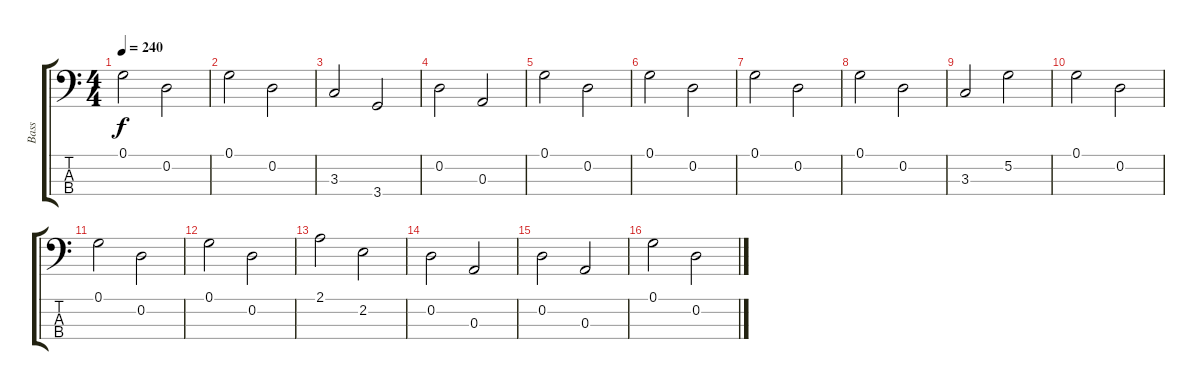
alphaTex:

\track ("Bass" "Bass") {instrument acousticbass}
\staff {score tabs}
\tuning (G2 D2 A1 E1) {hide}
\ts (4 4)
\tempo 240
\clef f4
\ks c
0.1.2{dy f} 0.2.2 |
0.1.2 0.2.2 |
3.3.2 3.4.2 |
0.2.2 0.3.2 |
0.1.2 0.2.2 |
0.1.2 0.2.2 |
0.1.2 0.2.2 |
0.1.2 0.2.2 |
3.3.2 5.2.2 |
0.1.2 0.2.2 |
0.1.2 0.2.2 |
0.1.2 0.2.2 |
2.1.2 2.2.2 |
0.2.2 0.3.2 |
0.2.2 0.3.2 |
0.1.2 0.2.2
